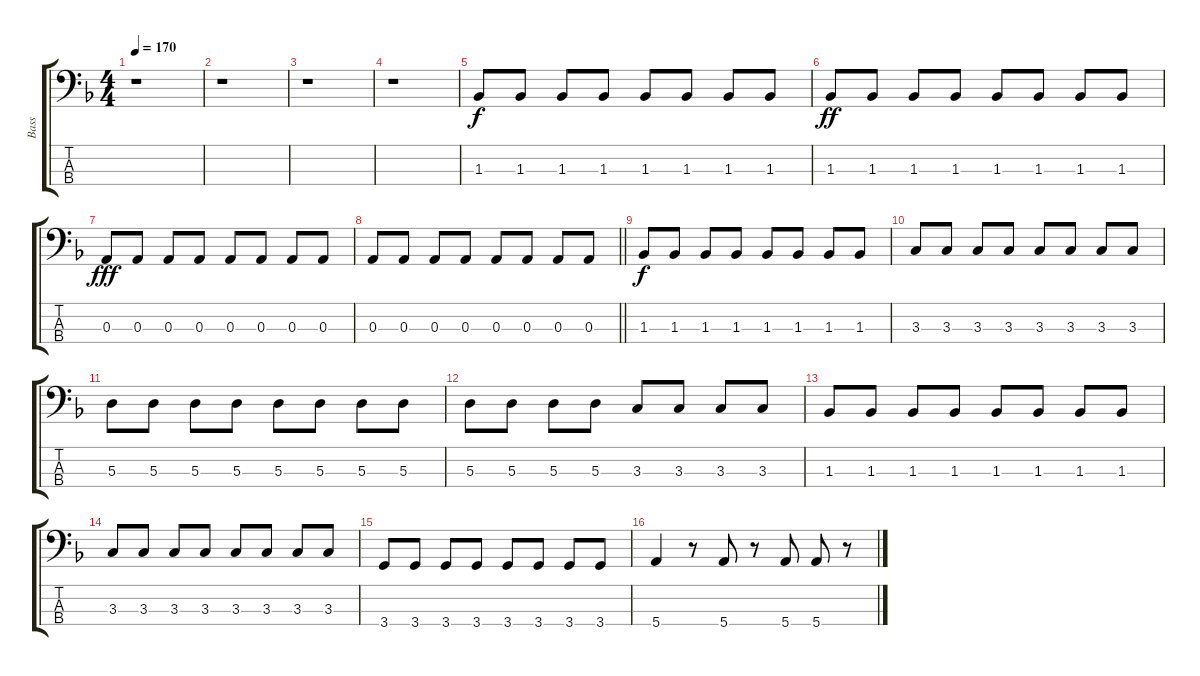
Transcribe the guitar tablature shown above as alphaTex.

\track ("Bass" "Bass") {instrument electricbassfinger}
\staff {score tabs}
\tuning (G2 D2 A1 E1) {hide}
\ts (4 4)
\tempo 170
\clef f4
\ks f
r.1{dy f} |
r.1 |
r.1 |
r.1 |
1.3.8 1.3.8 1.3.8 1.3.8 1.3.8 1.3.8 1.3.8 1.3.8 |
1.3.8{dy ff} 1.3.8 1.3.8 1.3.8 1.3.8 1.3.8 1.3.8 1.3.8 |
0.3.8{dy fff} 0.3.8 0.3.8 0.3.8 0.3.8 0.3.8 0.3.8 0.3.8 |
\barLineRight lightlight
0.3.8 0.3.8 0.3.8 0.3.8 0.3.8 0.3.8 0.3.8 0.3.8 |
1.3.8{dy f volume 14} 1.3.8 1.3.8 1.3.8 1.3.8 1.3.8 1.3.8 1.3.8 |
3.3.8 3.3.8 3.3.8 3.3.8 3.3.8 3.3.8 3.3.8 3.3.8 |
5.3.8 5.3.8 5.3.8 5.3.8 5.3.8 5.3.8 5.3.8 5.3.8 |
5.3.8 5.3.8 5.3.8 5.3.8 3.3.8 3.3.8 3.3.8 3.3.8 |
1.3.8 1.3.8 1.3.8 1.3.8 1.3.8 1.3.8 1.3.8 1.3.8 |
3.3.8 3.3.8 3.3.8 3.3.8 3.3.8 3.3.8 3.3.8 3.3.8 |
3.4.8 3.4.8 3.4.8 3.4.8 3.4.8 3.4.8 3.4.8 3.4.8 |
5.4.4 r.8 5.4.8 r.8 5.4.8 5.4.8 r.8
